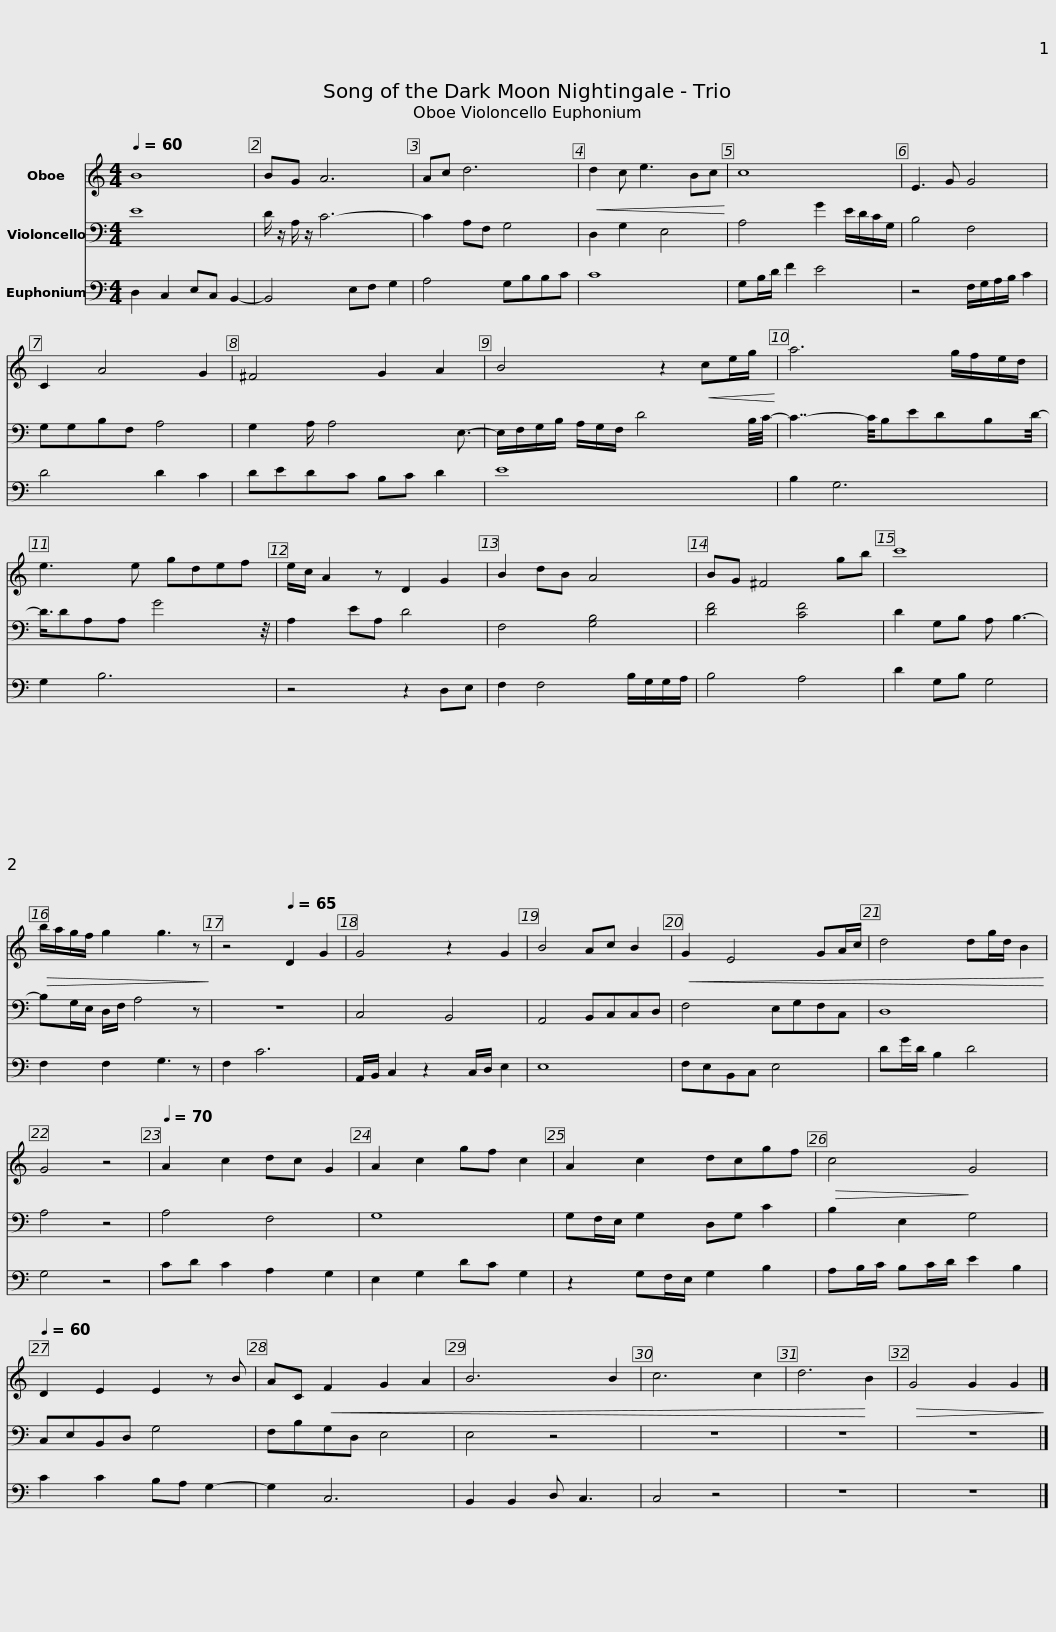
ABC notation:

X:1
%%score 1 2 3
L:1/8
Q:1/4=60
M:4/4
I:linebreak $
K:C
V:1 treble
V:2 bass
V:3 bass
V:1
 B8 | BG A6 | Ac d6 |!<(! d2 c e3 Bc!<)! | c8 |$ %5
 E3 G G4 | C2 A4 G2 | ^F4 G2 A2 | B4 z2!<(! ce/g/!<)! |$ a6 g/f/e/d/ | %10
 e3 e gdef | e/c/ A2 z D2 G2 | B2 dB A4 |$ BG ^F4 gb | c'8 | %15
!>(! b/a/g/f/ g2 g3 z!>)! | z4[Q:1/4=65] D2 G2 | G4 z2 G2 | B4 Ac B2 |$!<(! G2 E4 GA/c/ | %20
 d4 dg/d/ B2!<)! | G4 z4 |[Q:1/4=70] A2 c2 dc G2 | A2 c2 gf c2 | A2 c2 dcgf |$ %25
!>(! c4!>)! G4 |[Q:1/4=60] D2 E2 E2 z B | AC!<(! F2 G2 A2 | B6 B2 | c6 c2 | %30
 d6!<)! B2 |!>(! G4 G2 G2!>)! |] %32
V:2
 E8 | D/ z/ A,/ z/ C6- | C2 A,F, G,4 | D,2 G,2 E,4 | A,4 G2 E/D/C/G,/ |$ %5
 B,4 F,4 | G,G,B,F, A,4 | G,2 A,/ A,4 E,3/2- | E,/F,/G,/B,/ A,/G,/F,/ D4 B,/4C/4- |$ C7/2- C/4B,EDB,D/4- | %10
 D3/4DA,A, G4 z/4 | A,2 EA, D4 | F,4 [G,B,]4 |$ [DF]4 [CF]4 | D2 G,B, A, B,3- | %15
 B,G,/E,/ D,/F,/ A,4 z | z8 | C,4 B,,4 | A,,4 B,,C,C,D, |$ F,4 E,G,F,C, | %20
 D,8 | A,4 z4 | A,4 F,4 | G,8 | G,F,/E,/ G,2 D,G, C2 |$ %25
 B,2 E,2 G,4 | C,E,B,,D, G,4 | F,B,G,D, E,4 | E,4 z4 | z8 | %30
 z8 | z8 |] %32
V:3
 D,2 C,2 E,C, B,,2- | B,,4 E,F, G,2 | A,4 G,B,B,C | C8 | G,B,/D/ F2 E4 |$ %5
 z4 F,/G,/A,/B,/ C2 | D4 D2 C2 | DEDC B,C D2 | E8 |$ B,2 G,6 | %10
 G,2 B,6 | z4 z2 D,E, | F,2 F,4 B,/G,/G,/A,/ |$ B,4 A,4 | D2 G,B, G,4 | %15
 F,2 F,2 G,3 z | F,2 C6 | A,,/B,,/ C,2 z2 C,/D,/ E,2 | E,8 |$ F,E,B,,C, E,4 | %20
 DG/D/ B,2 D4 | G,4 z4 | CD C2 A,2 G,2 | E,2 G,2 DC G,2 | z2 G,F,/E,/ G,2 B,2 |$ %25
 A,B,/C/ B,C/D/ E2 B,2 | C2 C2 B,A, G,2- | G,2 C,6 | B,,2 B,,2 D, C,3 | C,4 z4 | %30
 z8 | z8 |] %32
